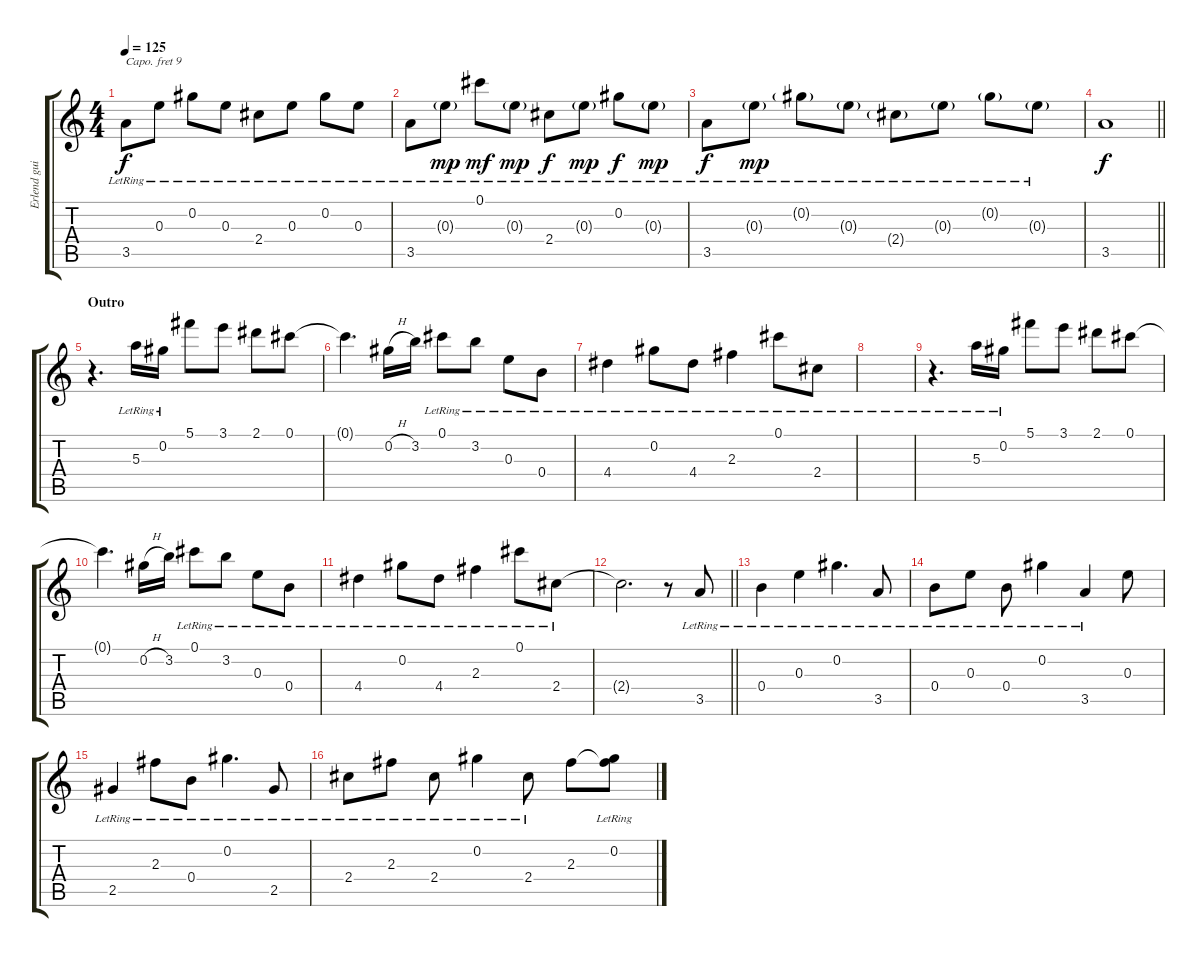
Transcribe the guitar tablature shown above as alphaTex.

\track ("Erlend guitar (Capo 9)" "Erlend gui") {instrument acousticguitarnylon}
\staff {score tabs}
\capo 9
\tuning (E4 B3 G3 D3 A2 E2) {hide}
\ts (4 4)
\tempo 125
\clef g2
\ks c
3.5{lr}.8{dy f} 0.3{lr}.8 0.2{lr}.8 0.3{lr}.8 2.4{lr}.8 0.3{lr}.8 0.2{lr}.8 0.3{lr}.8 |
3.5{lr}.8 0.3{g lr}.8{dy mp} 0.1{lr}.8{dy mf} 0.3{g lr}.8{dy mp} 2.4{lr}.8{dy f} 0.3{g lr}.8{dy mp} 0.2{lr}.8{dy f} 0.3{g lr}.8{dy mp} |
3.5{lr}.8{dy f} 0.3{g lr}.8{dy mp} 0.2{g lr}.8 0.3{g lr}.8 2.4{g lr}.8 0.3{g lr}.8 0.2{g lr}.8 0.3{g lr}.8 |
\barLineRight lightlight
3.5.1{dy f} |
\section ("" "Outro")
r.4{d} 5.3{lr}.16 0.2{lr}.16 5.1.8 3.1.8 2.1.8 0.1.8 |
0.1{t}.4{d} 0.2{h}.16 3.2.16 0.1{lr}.8 3.2{lr}.8 0.3{lr}.8 0.4{lr}.8 |
4.4{lr}.4 0.2{lr}.8 4.4{lr}.8 2.3{lr}.4 0.1{lr}.8 2.4{lr}.8 |
|
r.4{d} 5.3{lr}.16 0.2{lr}.16 5.1.8 3.1.8 2.1.8 0.1.8 |
0.1{t}.4{d} 0.2{h}.16 3.2.16 0.1{lr}.8 3.2{lr}.8 0.3{lr}.8 0.4{lr}.8 |
4.4{lr}.4 0.2{lr}.8 4.4{lr}.8 2.3{lr}.4 0.1{lr}.8 2.4{lr}.8 |
\barLineRight lightlight
2.4{t}.2{d} r.8 3.5{lr}.8 |
0.4{lr}.4 0.3{lr}.4 0.2{lr}.4{d} 3.5{lr}.8 |
0.4{lr}.8 0.3{lr}.8 0.4{lr}.8 0.2{lr}.4 3.5{lr}.4 0.3.8 |
2.5{lr}.4 2.3{lr}.8 0.4{lr}.8 0.2{lr}.4{d} 2.5{lr}.8 |
2.4{lr}.8 2.3{lr}.8 2.4{lr}.8 0.2{lr}.4 2.4{lr}.8 2.3.8 (0.2{lr} 2.3{t}).8
